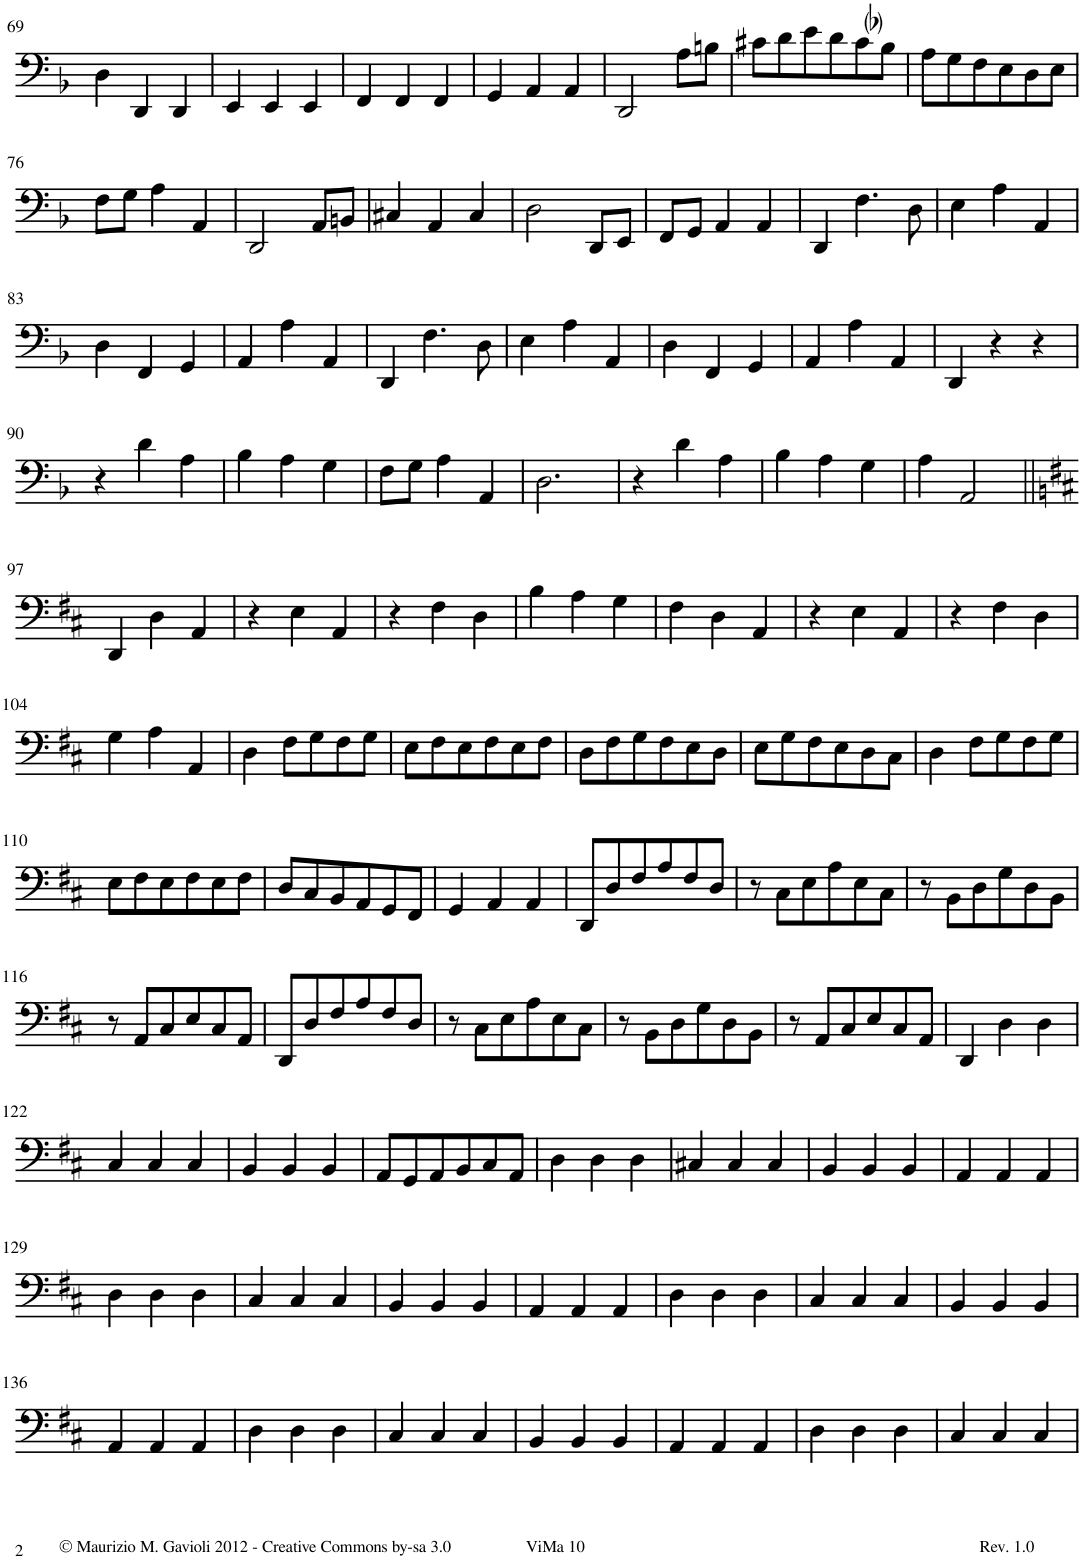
**kern
*part1
*staff1
*I"Viola da gamba
!!LO:PB:g=z
*clefF4
*k[b-]
*M3/4
=69
4D\
4DD/
4DD/
=70
4EE/
4EE/
4EE/
=71
4FF/
4FF/
4FF/
=72
4GG/
4AA/
4AA/
=73
2DD/
8A\L
8Bn\J
=74
8c#X\L
8d\
8e\
8d\
8c#\
8B-i\J
=75
8A\L
8G\
8F\
8E\
8D\
8E\J
!!LO:LB:g=z
=76
8F\L
8G\J
4A\
4AA/
=77
2DD/
8AA/L
8BBn/J
=78
4C#X/
4AA/
4C#/
=79
2D\
8DD/L
8EE/J
=80
8FF/L
8GG/J
4AA/
4AA/
=81
4DD/
4.F\
8D\
=82
4E\
4A\
4AA/
!!LO:LB:g=z
=83
4D\
4FF/
4GG/
=84
4AA/
4A\
4AA/
=85
4DD/
4.F\
8D\
=86
4E\
4A\
4AA/
=87
4D\
4FF/
4GG/
=88
4AA/
4A\
4AA/
=89
4DD/
4r
4r
!!LO:LB:g=z
=90
4r
4d\
4A\
=91
4B-\
4A\
4G\
=92
8F\L
8G\J
4A\
4AA/
=93
2.D\
=94
4r
4d\
4A\
=95
4B-\
4A\
4G\
=96
4A\
2AA/
!!LO:LB:g=z
=97||
*k[f#c#]
4DD/
4D\
4AA/
=98
4r
4E\
4AA/
=99
4r
4F#\
4D\
=100
4B\
4A\
4G\
=101
4F#\
4D\
4AA/
=102
4r
4E\
4AA/
=103
4r
4F#\
4D\
!!LO:LB:g=z
=104
4G\
4A\
4AA/
=105
4D\
8F#\L
8G\
8F#\
8G\J
=106
8E\L
8F#\
8E\
8F#\
8E\
8F#\J
=107
8D\L
8F#\
8G\
8F#\
8E\
8D\J
=108
8E\L
8G\
8F#\
8E\
8D\
8C#\J
=109
4D\
8F#\L
8G\
8F#\
8G\J
!!LO:LB:g=z
=110
8E\L
8F#\
8E\
8F#\
8E\
8F#\J
=111
8D/L
8C#/
8BB/
8AA/
8GG/
8FF#/J
=112
4GG/
4AA/
4AA/
=113
8DD/L
8D/
8F#/
8A/
8F#/
8D/J
=114
8r
8C#\L
8E\
8A\
8E\
8C#\J
=115
8r
8BB\L
8D\
8G\
8D\
8BB\J
!!LO:LB:g=z
=116
8r
8AA/L
8C#/
8E/
8C#/
8AA/J
=117
8DD/L
8D/
8F#/
8A/
8F#/
8D/J
=118
8r
8C#\L
8E\
8A\
8E\
8C#\J
=119
8r
8BB\L
8D\
8G\
8D\
8BB\J
=120
8r
8AA/L
8C#/
8E/
8C#/
8AA/J
=121
4DD/
4D\
4D\
!!LO:LB:g=z
=122
4C#/
4C#/
4C#/
=123
4BB/
4BB/
4BB/
=124
8AA/L
8GG/
8AA/
8BB/
8C#/
8AA/J
=125
4D\
4D\
4D\
=126
4C#X/
4C#/
4C#/
=127
4BB/
4BB/
4BB/
=128
4AA/
4AA/
4AA/
!!LO:LB:g=z
=129
4D\
4D\
4D\
=130
4C#/
4C#/
4C#/
=131
4BB/
4BB/
4BB/
=132
4AA/
4AA/
4AA/
=133
4D\
4D\
4D\
=134
4C#/
4C#/
4C#/
=135
4BB/
4BB/
4BB/
!!LO:LB:g=z
=136
4AA/
4AA/
4AA/
=137
4D\
4D\
4D\
=138
4C#/
4C#/
4C#/
=139
4BB/
4BB/
4BB/
=140
4AA/
4AA/
4AA/
=141
4D\
4D\
4D\
=142
4C#/
4C#/
4C#/
=
*-
